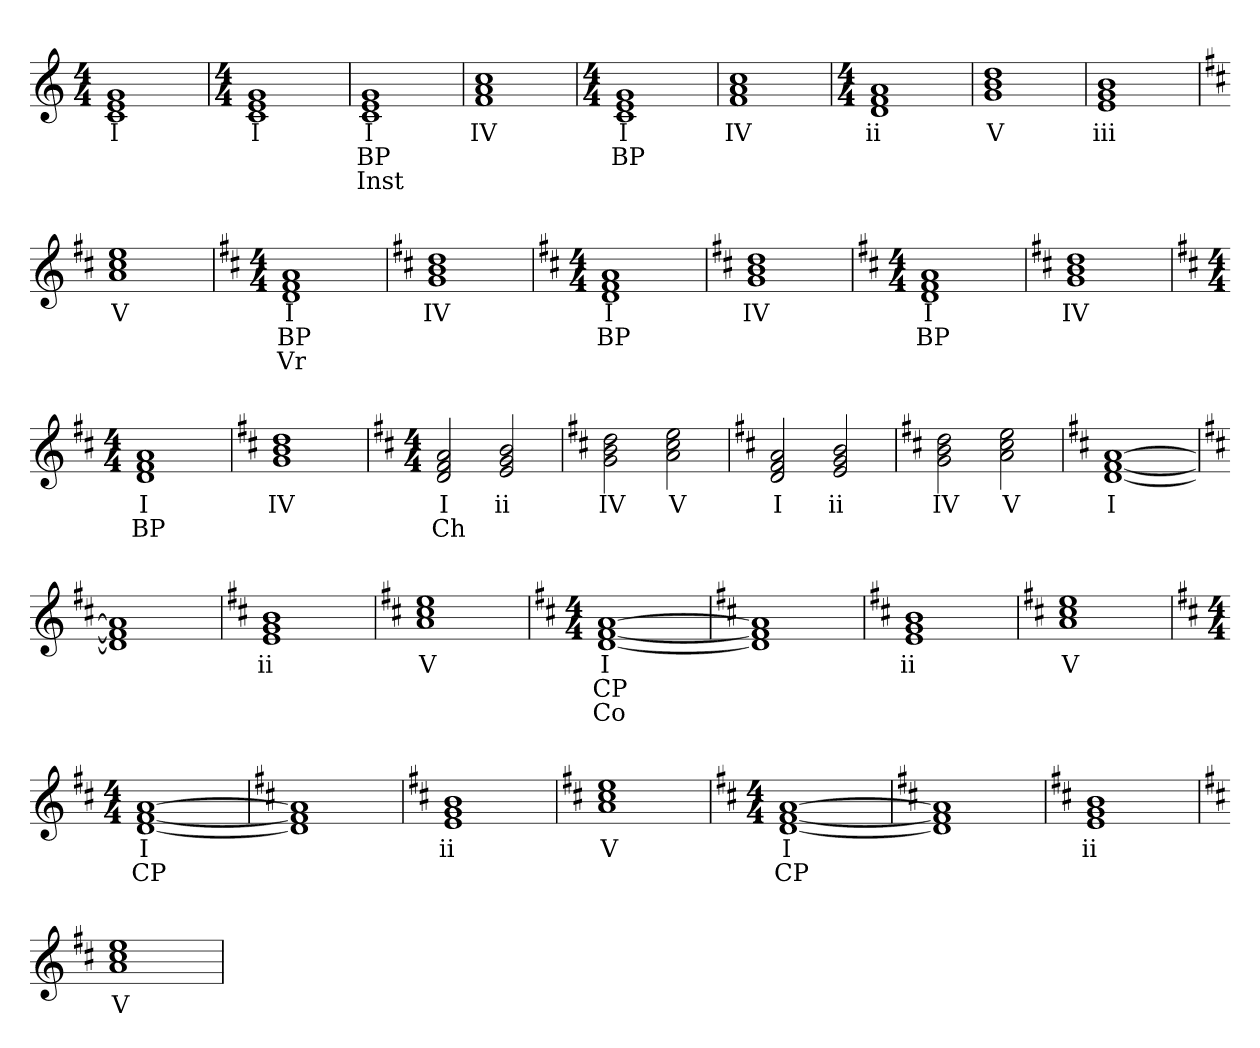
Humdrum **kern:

**kern	**text	**text	**text
*part1	*part1	*part1	*part1
*staff1	*staff1	*staff1	*staff1
*k[]	*	*	*
*C:	*	*	*
*M4/4	*	*	*
=	=	=	=
1c 1e 1g	I	.	.
=	=	=	=
*k[]	*	*	*
*C:	*	*	*
*M4/4	*	*	*
1c 1e 1g	I	.	.
=	=	=	=
*k[]	*	*	*
*C:	*	*	*
1c 1e 1g	I	BP	Inst
=	=	=	=
*k[]	*	*	*
*C:	*	*	*
1f 1a 1cc	IV	.	.
=	=	=	=
*k[]	*	*	*
*C:	*	*	*
*M4/4	*	*	*
1c 1e 1g	I	BP	.
=	=	=	=
*k[]	*	*	*
*C:	*	*	*
1f 1a 1cc	IV	.	.
=	=	=	=
*k[]	*	*	*
*C:	*	*	*
*M4/4	*	*	*
1d 1f 1a	ii	.	.
=	=	=	=
*k[]	*	*	*
*C:	*	*	*
1g 1b 1dd	V	.	.
=	=	=	=
*k[]	*	*	*
*C:	*	*	*
1e 1g 1b	iii	.	.
=	=	=	=
*k[f#c#]	*	*	*
*D:	*	*	*
1a 1cc# 1ee	V	.	.
=	=	=	=
*k[f#c#]	*	*	*
*D:	*	*	*
*M4/4	*	*	*
1d 1f# 1a	I	BP	Vr
=	=	=	=
*k[f#c#]	*	*	*
*D:	*	*	*
1g 1b 1dd	IV	.	.
=	=	=	=
*k[f#c#]	*	*	*
*D:	*	*	*
*M4/4	*	*	*
1d 1f# 1a	I	BP	.
=	=	=	=
*k[f#c#]	*	*	*
*D:	*	*	*
1g 1b 1dd	IV	.	.
=	=	=	=
*k[f#c#]	*	*	*
*D:	*	*	*
*M4/4	*	*	*
1d 1f# 1a	I	BP	.
=	=	=	=
*k[f#c#]	*	*	*
*D:	*	*	*
1g 1b 1dd	IV	.	.
=	=	=	=
*k[f#c#]	*	*	*
*D:	*	*	*
*M4/4	*	*	*
1d 1f# 1a	I	BP	.
=	=	=	=
*k[f#c#]	*	*	*
*D:	*	*	*
1g 1b 1dd	IV	.	.
=	=	=	=
*k[f#c#]	*	*	*
*D:	*	*	*
*M4/4	*	*	*
2d 2f# 2a	I	Ch	.
2e 2g 2b	ii	.	.
=	=	=	=
*k[f#c#]	*	*	*
*D:	*	*	*
2g 2b 2dd	IV	.	.
2a 2cc# 2ee	V	.	.
=	=	=	=
*k[f#c#]	*	*	*
*D:	*	*	*
2d 2f# 2a	I	.	.
2e 2g 2b	ii	.	.
=	=	=	=
*k[f#c#]	*	*	*
*D:	*	*	*
2g 2b 2dd	IV	.	.
2a 2cc# 2ee	V	.	.
=	=	=	=
*k[f#c#]	*	*	*
*D:	*	*	*
[1d [1f# [1a	I	.	.
=	=	=	=
*k[f#c#]	*	*	*
*D:	*	*	*
1d] 1f#] 1a]	.	.	.
=	=	=	=
*k[f#c#]	*	*	*
*D:	*	*	*
1e 1g 1b	ii	.	.
=	=	=	=
*k[f#c#]	*	*	*
*D:	*	*	*
1a 1cc# 1ee	V	.	.
=	=	=	=
*k[f#c#]	*	*	*
*D:	*	*	*
*M4/4	*	*	*
[1d [1f# [1a	I	CP	Co
=	=	=	=
*k[f#c#]	*	*	*
*D:	*	*	*
1d] 1f#] 1a]	.	.	.
=	=	=	=
*k[f#c#]	*	*	*
*D:	*	*	*
1e 1g 1b	ii	.	.
=	=	=	=
*k[f#c#]	*	*	*
*D:	*	*	*
1a 1cc# 1ee	V	.	.
=	=	=	=
*k[f#c#]	*	*	*
*D:	*	*	*
*M4/4	*	*	*
[1d [1f# [1a	I	CP	.
=	=	=	=
*k[f#c#]	*	*	*
*D:	*	*	*
1d] 1f#] 1a]	.	.	.
=	=	=	=
*k[f#c#]	*	*	*
*D:	*	*	*
1e 1g 1b	ii	.	.
=	=	=	=
*k[f#c#]	*	*	*
*D:	*	*	*
1a 1cc# 1ee	V	.	.
=	=	=	=
*k[f#c#]	*	*	*
*D:	*	*	*
*M4/4	*	*	*
[1d [1f# [1a	I	CP	.
=	=	=	=
*k[f#c#]	*	*	*
*D:	*	*	*
1d] 1f#] 1a]	.	.	.
=	=	=	=
*k[f#c#]	*	*	*
*D:	*	*	*
1e 1g 1b	ii	.	.
=	=	=	=
*k[f#c#]	*	*	*
*D:	*	*	*
1a 1cc# 1ee	V	.	.
=	=	=	=
*-	*-	*-	*-
